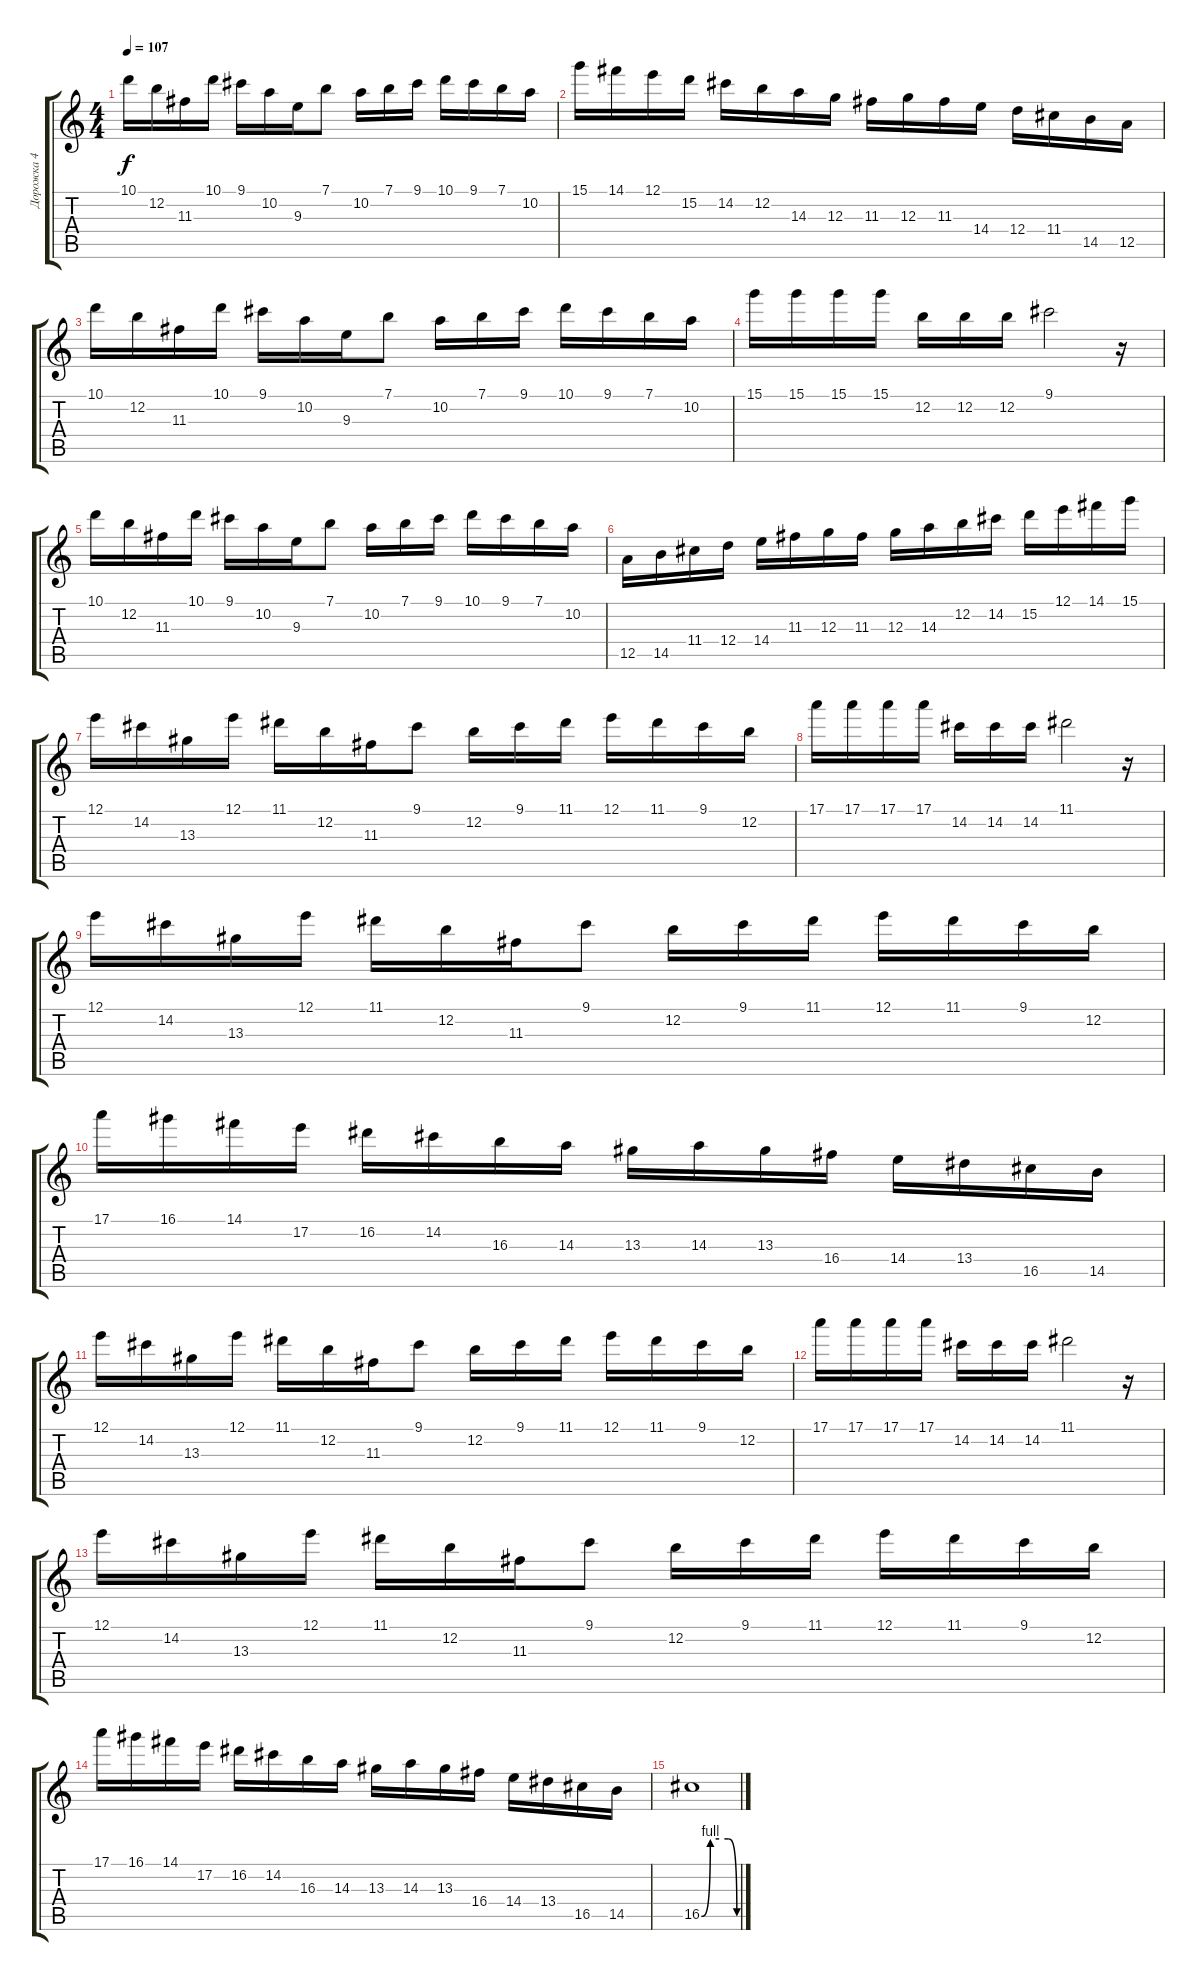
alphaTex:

\track ("Дорожка 4" "Дорожка 4") {instrument overdrivenguitar}
\staff {score tabs}
\tuning (E4 B3 G3 D3 A2 E2) {hide}
\ts (4 4)
\tempo 107
\clef g2
\ks c
10.1.16{dy f} 12.2.16 11.3.16 10.1.16 9.1.16 10.2.16 9.3.16 7.1.8 10.2.16 7.1.16 9.1.16 10.1.16 9.1.16 7.1.16 10.2.16 |
15.1.16 14.1.16 12.1.16 15.2.16 14.2.16 12.2.16 14.3.16 12.3.16 11.3.16 12.3.16 11.3.16 14.4.16 12.4.16 11.4.16 14.5.16 12.5.16 |
10.1.16 12.2.16 11.3.16 10.1.16 9.1.16 10.2.16 9.3.16 7.1.8 10.2.16 7.1.16 9.1.16 10.1.16 9.1.16 7.1.16 10.2.16 |
15.1.16 15.1.16 15.1.16 15.1.16 12.2.16 12.2.16 12.2.16 9.1.2 r.16 |
10.1.16 12.2.16 11.3.16 10.1.16 9.1.16 10.2.16 9.3.16 7.1.8 10.2.16 7.1.16 9.1.16 10.1.16 9.1.16 7.1.16 10.2.16 |
12.5.16 14.5.16 11.4.16 12.4.16 14.4.16 11.3.16 12.3.16 11.3.16 12.3.16 14.3.16 12.2.16 14.2.16 15.2.16 12.1.16 14.1.16 15.1.16 |
12.1.16 14.2.16 13.3.16 12.1.16 11.1.16 12.2.16 11.3.16 9.1.8 12.2.16 9.1.16 11.1.16 12.1.16 11.1.16 9.1.16 12.2.16 |
17.1.16 17.1.16 17.1.16 17.1.16 14.2.16 14.2.16 14.2.16 11.1.2 r.16 |
12.1.16 14.2.16 13.3.16 12.1.16 11.1.16 12.2.16 11.3.16 9.1.8 12.2.16 9.1.16 11.1.16 12.1.16 11.1.16 9.1.16 12.2.16 |
17.1.16 16.1.16 14.1.16 17.2.16 16.2.16 14.2.16 16.3.16 14.3.16 13.3.16 14.3.16 13.3.16 16.4.16 14.4.16 13.4.16 16.5.16 14.5.16 |
12.1.16 14.2.16 13.3.16 12.1.16 11.1.16 12.2.16 11.3.16 9.1.8 12.2.16 9.1.16 11.1.16 12.1.16 11.1.16 9.1.16 12.2.16 |
17.1.16 17.1.16 17.1.16 17.1.16 14.2.16 14.2.16 14.2.16 11.1.2 r.16 |
12.1.16 14.2.16 13.3.16 12.1.16 11.1.16 12.2.16 11.3.16 9.1.8 12.2.16 9.1.16 11.1.16 12.1.16 11.1.16 9.1.16 12.2.16 |
17.1.16 16.1.16 14.1.16 17.2.16 16.2.16 14.2.16 16.3.16 14.3.16 13.3.16 14.3.16 13.3.16 16.4.16 14.4.16 13.4.16 16.5.16 14.5.16 |
16.5{be (custom 0 0 15 4 30 4 45 4 60 0)}.1
